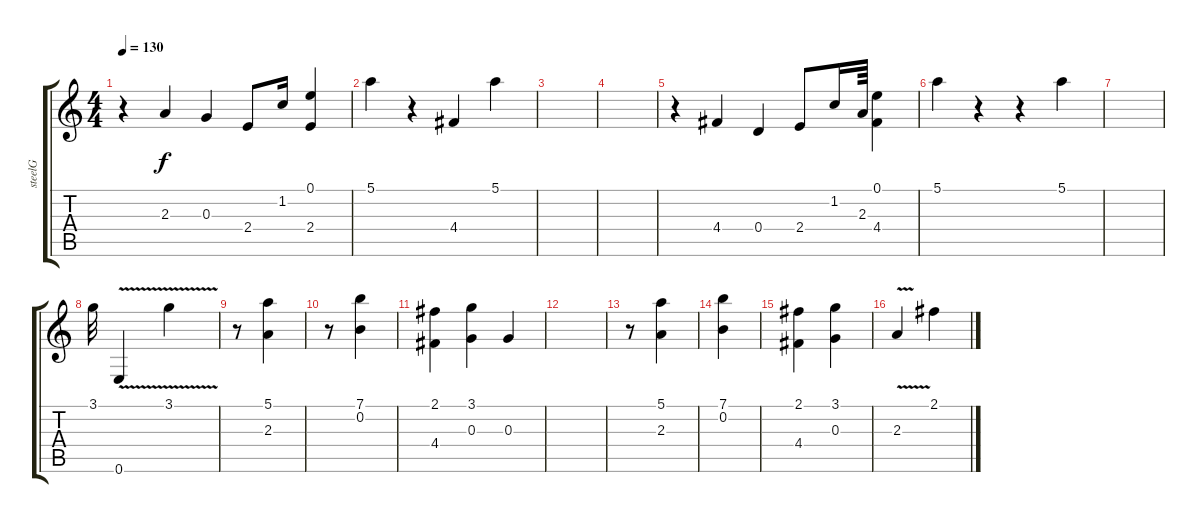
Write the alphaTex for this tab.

\track ("steelG" "steelG") {instrument acousticguitarsteel}
\staff {score tabs}
\tuning (E4 B3 G3 D3 A2 E2) {hide}
\ts (4 4)
\tempo 130
\clef g2
\ks c
r.4{dy f} 2.3.4 0.3.4 2.4.8 1.2.16 (0.1 2.4).4 |
5.1.4 r.4 4.4.4 5.1.4 |
|
|
r.4 4.4.4 0.4.4 2.4.8 1.2.16 2.3.64 (0.1 4.4).4 |
5.1.4 r.4 r.4 5.1.4 |
|
3.1.32 0.6{v}.4 3.1{v}.4 |
r.8 (5.1 2.3).4 |
r.8 (7.1 0.2).4 |
(2.1 4.4).4 (3.1 0.3).4 0.3.4 |
|
r.8 (5.1 2.3).4 |
(7.1 0.2).4 |
(2.1 4.4).4 (3.1 0.3).4 |
2.3{v}.4 2.1.4
